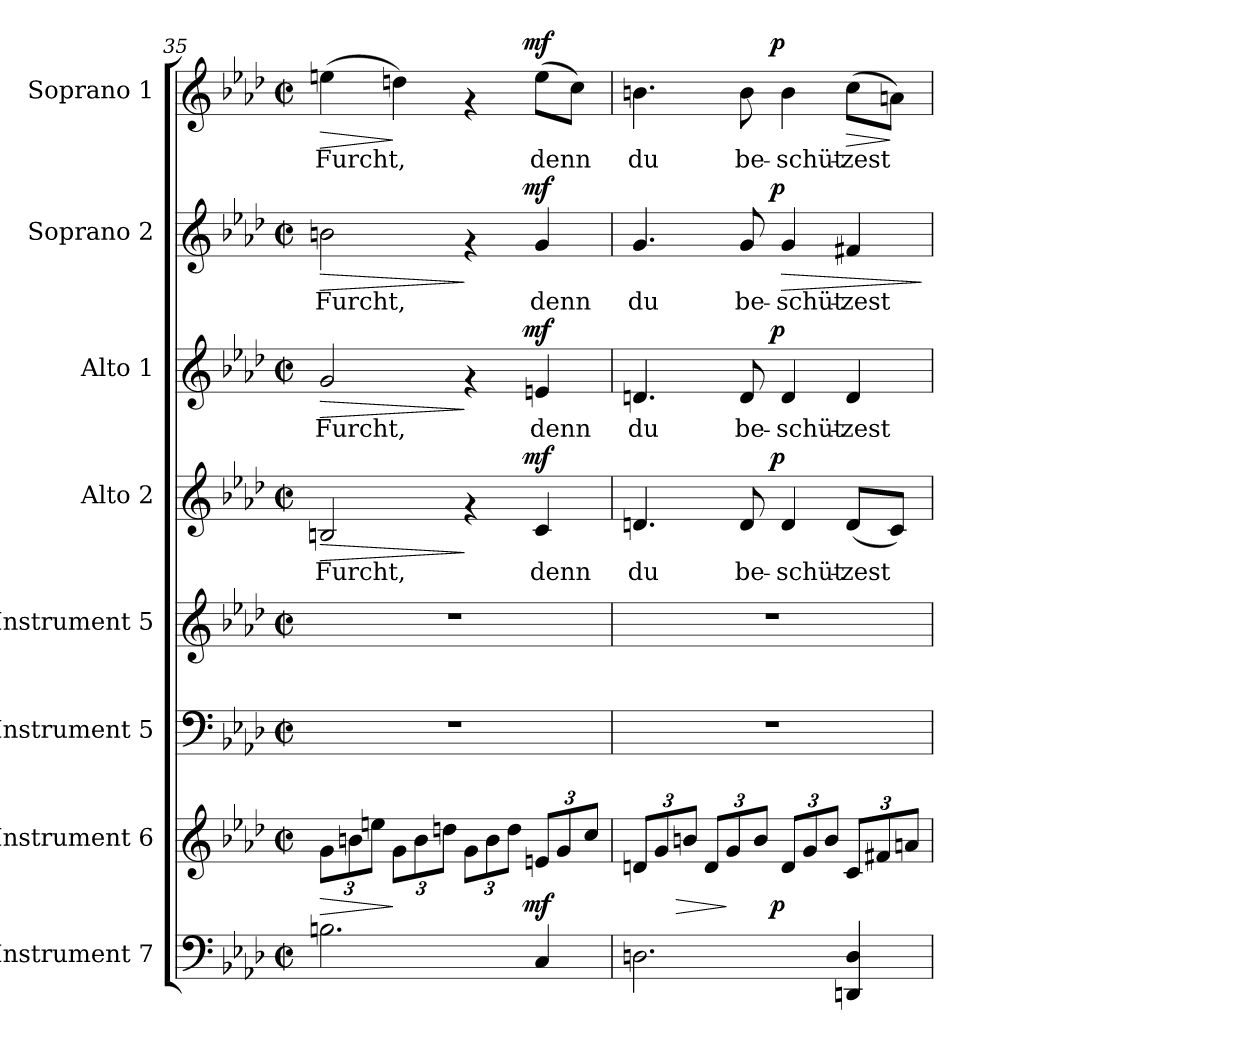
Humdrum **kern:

**kern	**kern	**dynam	**kern	**kern	**kern	**text	**dynam	**kern	**text	**dynam	**kern	**text	**dynam	**kern	**text	**dynam
*part8	*part7	*part7	*part6	*part5	*part4	*part4	*part4	*part3	*part3	*part3	*part2	*part2	*part2	*part1	*part1	*part1
*staff8	*staff7	*staff7	*staff6	*staff5	*staff4	*staff4	*staff4	*staff3	*staff3	*staff3	*staff2	*staff2	*staff2	*staff1	*staff1	*staff1
*I"Instrument 7	*I"Instrument 6	*	*I"Instrument 5	*I"Instrument 5	*I"Alto 2	*	*	*I"Alto 1	*	*	*I"Soprano 2	*	*	*I"Soprano 1	*	*
*clefF4	*clefG2	*	*clefF4	*clefG2	*clefG2	*	*	*clefG2	*	*	*clefG2	*	*	*clefG2	*	*
*k[b-e-a-d-]	*k[b-e-a-d-]	*	*k[b-e-a-d-]	*k[b-e-a-d-]	*k[b-e-a-d-]	*	*	*k[b-e-a-d-]	*	*	*k[b-e-a-d-]	*	*	*k[b-e-a-d-]	*	*
*A-:	*A-:	*	*A-:	*A-:	*A-:	*	*	*A-:	*	*	*A-:	*	*	*A-:	*	*
*M2/2	*M2/2	*	*M2/2	*M2/2	*M2/2	*	*	*M2/2	*	*	*M2/2	*	*	*M2/2	*	*
*met(c|)	*met(c|)	*	*met(c|)	*met(c|)	*met(c|)	*	*	*met(c|)	*	*	*met(c|)	*	*	*met(c|)	*	*
*	*Xbrackettup	*	*	*	*	*	*	*	*	*	*	*	*	*	*	*
=35	=35	=35	=35	=35	=35	=35	=35	=35	=35	=35	=35	=35	=35	=35	=35	=35
!	!	!LO:HP:b	!	!	!	!LO:LY:b:cj	!LO:HP:b	!	!LO:LY:b:cj	!LO:HP:b	!	!LO:LY:b:cj	!LO:HP:b	!	!LO:LY:b:cj	!LO:HP:b
*	*^	*	*	*	*^	*	*	*^	*	*	*^	*	*	*^	*	*
2.Bn\	12g\L	2ryy	>	1r	1r	2Bn/	2ryy	Furcht,	>	2g/	2ryy	Furcht,	>	2bn\	2ryy	Furcht,	>	(>4een\	2ryy	Furcht,	>
.	12bn\	.	.	.	.	.	.	.	.	.	.	.	.	.	.	.	.	.	.	.	.
.	12een\J	.	.	.	.	.	.	.	.	.	.	.	.	.	.	.	.	.	.	.	.
!	!	!	!	!	!	!	!	!	!	!	!	!	!	!	!	!	!	!	!	!LO:LY:b:cj	!
.	12g\L	.	]	.	.	.	.	.	.	.	.	.	.	.	.	.	.	4ddn\)	.	.	]
.	12b\	.	.	.	.	.	.	.	.	.	.	.	.	.	.	.	.	.	.	.	.
.	12ddn\J	.	.	.	.	.	.	.	.	.	.	.	.	.	.	.	.	.	.	.	.
.	12g\L	8..ryy	.	.	.	4rf	8..ryy	.	]	4rf	8..ryy	.	]	4rf	8..ryy	.	]	4rf	8..ryy	.	.
.	12b\	.	.	.	.	.	.	.	.	.	.	.	.	.	.	.	.	.	.	.	.
.	12dd\J	.	.	.	.	.	.	.	.	.	.	.	.	.	.	.	.	.	.	.	.
!	!	!	!LO:DY:b	!	!	!	!	!	!LO:DY:a	!	!	!	!LO:DY:a	!	!	!	!LO:DY:a	!	!	!	!LO:DY:a
.	.	4ryy	mf	.	.	.	4ryy	.	mf	.	4ryy	.	mf	.	4ryy	.	mf	.	4ryy	.	mf
!	!	!	!	!	!	!	!	!LO:LY:b:cj	!	!	!	!LO:LY:b:cj	!	!	!	!LO:LY:b:cj	!	!	!	!LO:LY:b:cj	!
4C/	12en/L	.	.	.	.	4c/	.	denn	.	4en/	.	denn	.	4g/	.	denn	.	(>8ee\L	.	denn	.
.	12g/	.	.	.	.	.	.	.	.	.	.	.	.	.	.	.	.	.	.	.	.
!	!	!	!	!	!	!	!	!	!	!	!	!	!	!	!	!	!	!	!	!LO:LY:b:cj	!
.	.	.	.	.	.	.	.	.	.	.	.	.	.	.	.	.	.	8cc\J)	.	.	.
.	12cc/J	.	.	.	.	.	.	.	.	.	.	.	.	.	.	.	.	.	.	.	.
.	.	32ryy	.	.	.	.	32ryy	.	.	.	32ryy	.	.	.	32ryy	.	.	.	32ryy	.	.
=36	=36	=36	=36	=36	=36	=36	=36	=36	=36	=36	=36	=36	=36	=36	=36	=36	=36	=36	=36	=36	=36
!	!	!	!	!	!	!	!	!LO:LY:b:cj	!	!	!	!LO:LY:b:cj	!	!	!	!LO:LY:b:cj	!	!	!	!LO:LY:b:cj	!
2.Dn\	12dn/L	4...ryy	.	1r	1r	4.dn/	4...ryy	du	.	4.dn/	4...ryy	du	.	4.g/	4...ryy	du	.	4.bn\	4...ryy	du	.
.	12g/	.	.	.	.	.	.	.	.	.	.	.	.	.	.	.	.	.	.	.	.
!	!	!	!LO:HP:b	!	!	!	!	!	!	!	!	!	!	!	!	!	!	!	!	!	!
.	12bn/J	.	>	.	.	.	.	.	.	.	.	.	.	.	.	.	.	.	.	.	.
.	12d/L	.	.	.	.	.	.	.	.	.	.	.	.	.	.	.	.	.	.	.	.
.	12g/	.	]	.	.	.	.	.	.	.	.	.	.	.	.	.	.	.	.	.	.
!	!	!	!	!	!	!	!	!LO:LY:b:cj	!	!	!	!LO:LY:b:cj	!	!	!	!LO:LY:b:cj	!	!	!	!LO:LY:b:cj	!
.	.	.	.	.	.	8d/	.	be-	.	8d/	.	be-	.	8g/	.	be-	.	8b\	.	be-	.
.	12b/J	.	.	.	.	.	.	.	.	.	.	.	.	.	.	.	.	.	.	.	.
!	!	!	!LO:DY:b	!	!	!	!	!	!LO:DY:a	!	!	!	!LO:DY:a	!	!	!	!LO:DY:a	!	!	!	!LO:DY:a
.	.	2ryy	p	.	.	.	2ryy	.	p	.	2ryy	.	p	.	2ryy	.	p	.	2ryy	.	p
!	!	!	!	!	!	!	!	!LO:LY:b:cj	!	!	!	!LO:LY:b:cj	!	!	!	!LO:LY:b:cj	!LO:HP:b	!	!	!LO:LY:b:cj	!
.	12d/L	.	.	.	.	4d/	.	-schüt-	.	4d/	.	-schüt-	.	4g/	.	-schüt-	>	4b\	.	-schüt-	.
.	12g/	.	.	.	.	.	.	.	.	.	.	.	.	.	.	.	.	.	.	.	.
.	12b/J	.	.	.	.	.	.	.	.	.	.	.	.	.	.	.	.	.	.	.	.
!	!	!	!	!	!	!	!	!LO:LY:b:cj	!	!	!	!LO:LY:b:cj	!	!	!	!LO:LY:b:cj	!	!	!	!LO:LY:b:cj	!LO:HP:b
4D/ 4DDn/	12c/L	.	.	.	.	(<8d/L	.	-zest	.	4d/	.	-zest	.	4f#X/	.	-zest	.	(>8cc\L	.	-zest	>
.	12f#X/	.	.	.	.	.	.	.	.	.	.	.	.	.	.	.	.	.	.	.	.
!	!	!	!	!	!	!	!	!LO:LY:b:cj	!	!	!	!	!	!	!	!	!	!	!	!LO:LY:b:cj	!
.	.	.	.	.	.	8c/J)	.	.	.	.	.	.	.	.	.	.	.	8an\J)	.	.	]
.	12an/J	.	.	.	.	.	.	.	.	.	.	.	.	.	.	.	.	.	.	.	.
.	.	32ryy	.	.	.	.	32ryy	.	.	.	32ryy	.	.	.	32ryy	.	.	.	32ryy	.	.
.	.	.	.	.	.	.	.	.	.	.	.	.	.	.	.	.	]	.	.	.	.
*	*	*	*	*	*	*v	*v	*	*	*	*	*	*	*v	*v	*	*	*v	*v	*	*
*	*v	*v	*	*	*	*	*	*	*v	*v	*	*	*	*	*	*	*	*
=	=	=	=	=	=	=	=	=	=	=	=	=	=	=	=	=
*-	*-	*-	*-	*-	*-	*-	*-	*-	*-	*-	*-	*-	*-	*-	*-	*-
